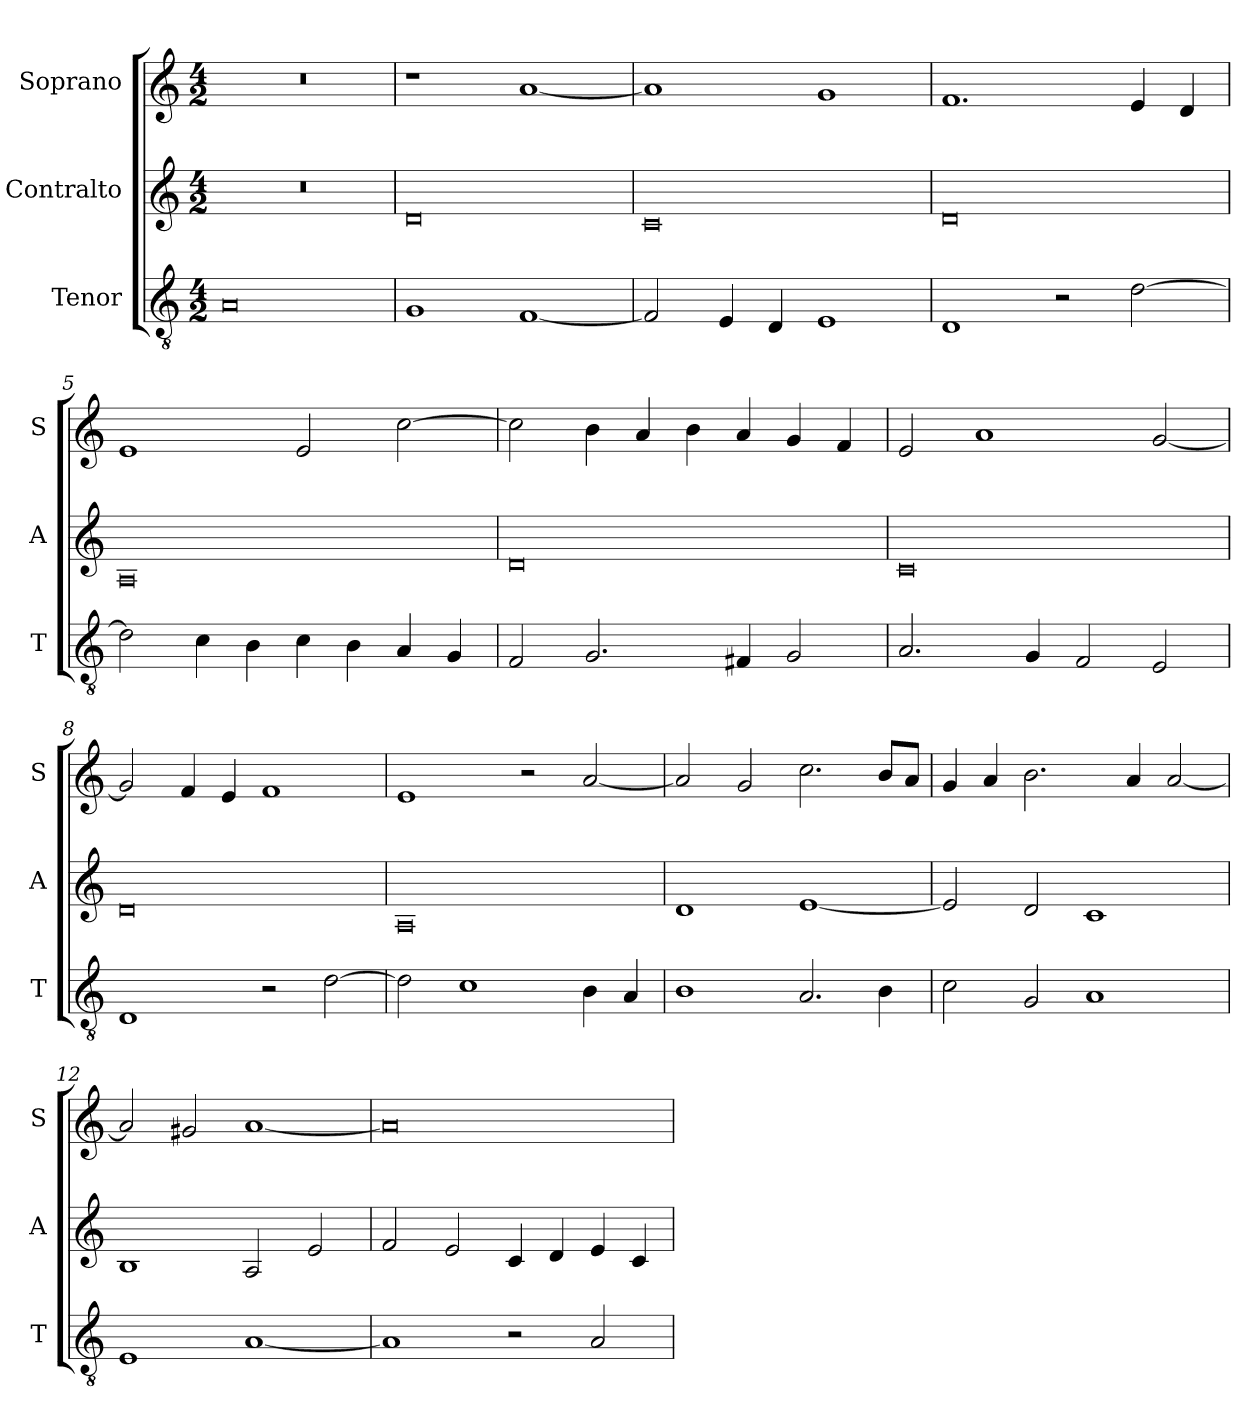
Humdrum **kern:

**kern	**kern	**kern
*part3	*part2	*part1
*staff3	*staff2	*staff1
*I"Tenor	*I"Contralto	*I"Soprano
*I'T	*I'A	*I'S
*clefGv2	*clefG2	*clefG2
*k[]	*k[]	*k[]
*D:dor	*D:dor	*D:dor
*M4/2	*M4/2	*M4/2
=1	=1	=1
0A	0r	0r
=2	=2	=2
1G	0d	1r
[1F	.	[1a
=3	=3	=3
2F]	0c	1a]
4E	.	.
4D	.	.
1E	.	1g
=4	=4	=4
1D	0d	1.f
2r	.	.
[2d	.	4e
.	.	4d
=5	=5	=5
2d]	0A	1e
4c	.	.
4B	.	.
4c	.	2e
4B	.	.
4A	.	[2cc
4G	.	.
=6	=6	=6
2F	0d	2cc]
2.G	.	4b
.	.	4a
.	.	4b
4F#X	.	4a
2G	.	4g
.	.	4f
=7	=7	=7
2.A	0c	2e
.	.	1a
4G	.	.
2F	.	.
2E	.	[2g
=8	=8	=8
1D	0d	2g]
.	.	4f
.	.	4e
2r	.	1f
[2d	.	.
=9	=9	=9
2d]	0A	1e
1c	.	.
.	.	2r
4B	.	[2a
4A	.	.
=10	=10	=10
1B	1d	2a]
.	.	2g
2.A	[1e	2.cc
4B	.	8b/L
.	.	8a/J
=11	=11	=11
2c	2e]	4g
.	.	4a
2G	2d	2.b
1A	1c	.
.	.	4a
.	.	[2a
=12	=12	=12
1E	1B	2a]
.	.	2g#X
[1A	2A	[1a
.	2e	.
=13	=13	=13
1A]	2f	0a]
.	2e	.
2r	4c	.
.	4d	.
2A	4e	.
.	4c	.
=	=	=
*-	*-	*-
